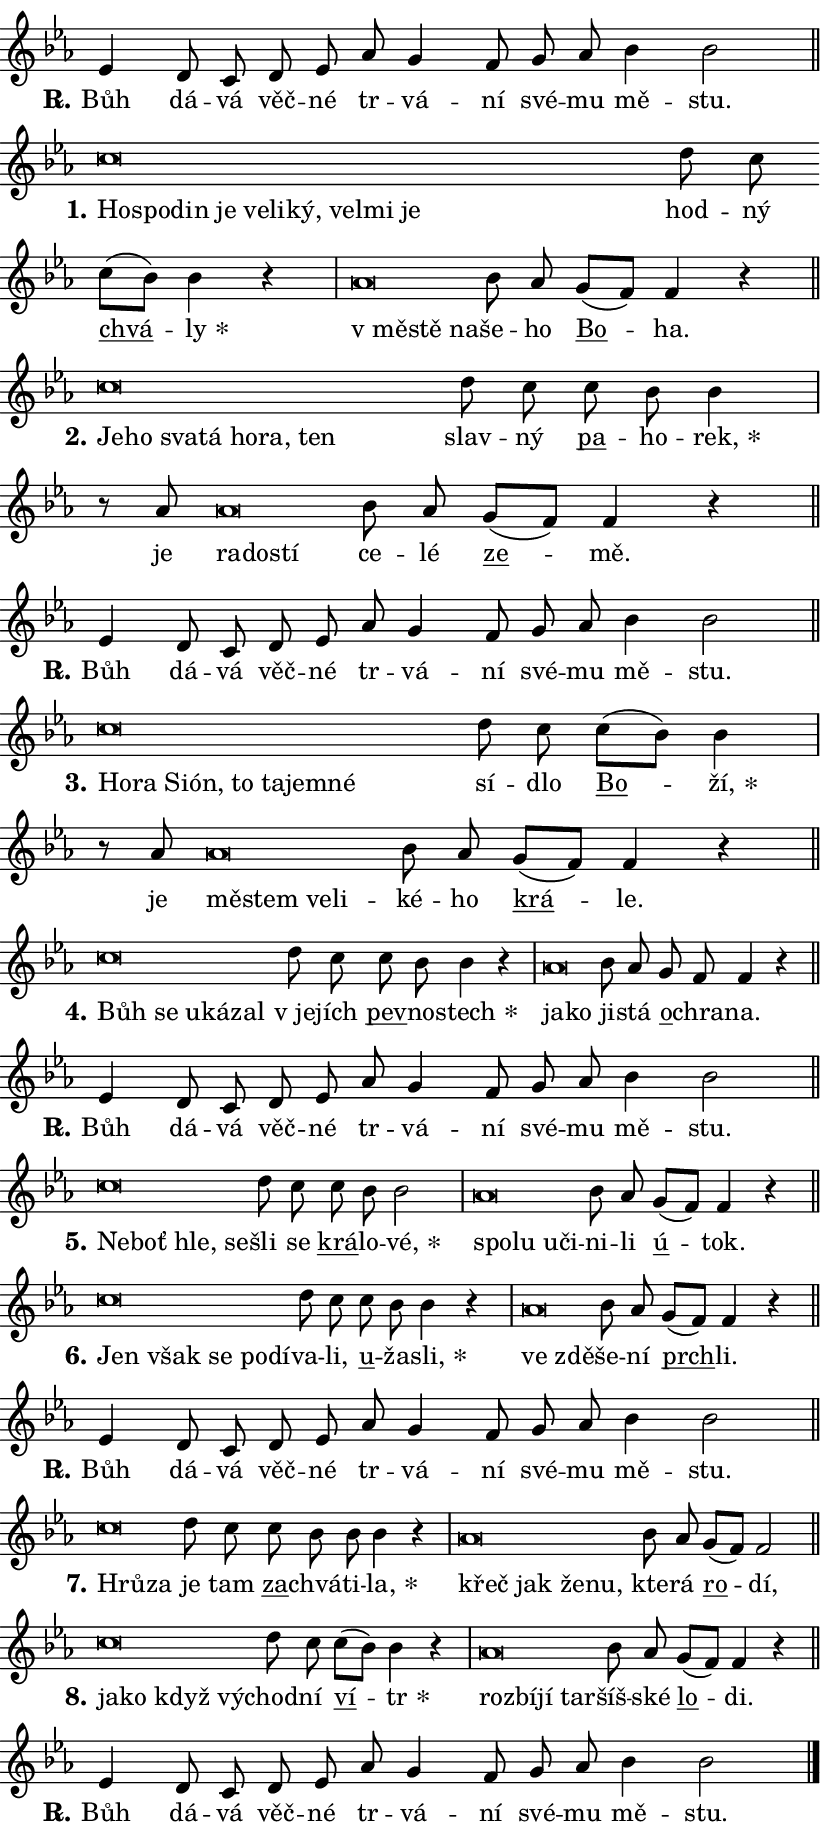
\version "2.24.0"
\header { tagline = "" }
\paper {
  indent = 0\cm
  top-margin = 0\cm
  right-margin = 0.13\cm % to fit lyric hyphens
  bottom-margin = 0\cm
  left-margin = 0\cm
  paper-width = 14\cm
  page-breaking = #ly:one-page-breaking
  system-system-spacing.basic-distance = #11
  score-system-spacing.basic-distance = #11
  ragged-last = ##f
}


%% Author: Thomas Morley
%% https://lists.gnu.org/archive/html/lilypond-user/2020-05/msg00002.html
#(define (line-position grob)
"Returns position of @var[grob} in current system:
   @code{'start}, if at first time-step
   @code{'end}, if at last time-step
   @code{'middle} otherwise
"
  (let* ((col (ly:item-get-column grob))
         (ln (ly:grob-object col 'left-neighbor))
         (rn (ly:grob-object col 'right-neighbor))
         (col-to-check-left (if (ly:grob? ln) ln col))
         (col-to-check-right (if (ly:grob? rn) rn col))
         (break-dir-left
           (and
             (ly:grob-property col-to-check-left 'non-musical #f)
             (ly:item-break-dir col-to-check-left)))
         (break-dir-right
           (and
             (ly:grob-property col-to-check-right 'non-musical #f)
             (ly:item-break-dir col-to-check-right))))
        (cond ((eqv? 1 break-dir-left) 'start)
              ((eqv? -1 break-dir-right) 'end)
              (else 'middle))))

#(define (tranparent-at-line-position vctor)
  (lambda (grob)
  "Relying on @code{line-position} select the relevant enry from @var{vctor}.
Used to determine transparency,"
    (case (line-position grob)
      ((end) (not (vector-ref vctor 0)))
      ((middle) (not (vector-ref vctor 1)))
      ((start) (not (vector-ref vctor 2))))))

noteHeadBreakVisibility =
#(define-music-function (break-visibility)(vector?)
"Makes @code{NoteHead}s transparent relying on @var{break-visibility}"
#{
  \override NoteHead.transparent =
    #(tranparent-at-line-position break-visibility)
#})

#(define delete-ledgers-for-transparent-note-heads
  (lambda (grob)
    "Reads whether a @code{NoteHead} is transparent.
If so this @code{NoteHead} is removed from @code{'note-heads} from
@var{grob}, which is supposed to be @code{LedgerLineSpanner}.
As a result ledgers are not printed for this @code{NoteHead}"
    (let* ((nhds-array (ly:grob-object grob 'note-heads))
           (nhds-list
             (if (ly:grob-array? nhds-array)
                 (ly:grob-array->list nhds-array)
                 '()))
           ;; Relies on the transparent-property being done before
           ;; Staff.LedgerLineSpanner.after-line-breaking is executed.
           ;; This is fragile ...
           (to-keep
             (remove
               (lambda (nhd)
                 (ly:grob-property nhd 'transparent #f))
               nhds-list)))
      ;; TODO find a better method to iterate over grob-arrays, similiar
      ;; to filter/remove etc for lists
      ;; For now rebuilt from scratch
      (set! (ly:grob-object grob 'note-heads)  '())
      (for-each
        (lambda (nhd)
          (ly:pointer-group-interface::add-grob grob 'note-heads nhd))
        to-keep))))

squashNotes = {
  \override NoteHead.X-extent = #'(-0.2 . 0.2)
  \override NoteHead.Y-extent = #'(-0.75 . 0)
  \override NoteHead.stencil =
    #(lambda (grob)
       (let ((pos (ly:grob-property grob 'staff-position)))
         (begin
           (if (< pos -7) (display "ERROR: Lower brevis then expected\n") (display ""))
           (if (<= pos -6) ly:text-interface::print ly:note-head::print))))
}
unSquashNotes = {
  \revert NoteHead.X-extent
  \revert NoteHead.Y-extent
  \revert NoteHead.stencil
}

hideNotes = \noteHeadBreakVisibility #begin-of-line-visible
unHideNotes = \noteHeadBreakVisibility #all-visible

% work-around for resetting accidentals
% https://lilypond.org/doc/v2.23/Documentation/notation/displaying-rhythms#unmetered-music
cadenzaMeasure = {
  \cadenzaOff
  \partial 1024 s1024
  \cadenzaOn
}

#(define-markup-command (accent layout props text) (markup?)
  "Underline accented syllable"
  (interpret-markup layout props
    #{\markup \override #'(offset . 4.3) \underline { #text }#}))

responsum = \markup \concat {
  "R" \hspace #-1.05 \path #0.1 #'((moveto 0 0.07) (lineto 0.9 0.8)) \hspace #0.05 "."
}

spaceSize = #0.6828661417322834 % exact space size for TeX Gyre Schola

\layout {
  \context {
    \Staff
    \remove "Time_signature_engraver"
    \override LedgerLineSpanner.after-line-breaking = #delete-ledgers-for-transparent-note-heads
  }
  \context {
    \Lyrics {
      \override LyricSpace.minimum-distance = \spaceSize
      \override LyricText.font-name = #"TeX Gyre Schola"
      \override LyricText.font-size = 1
      \override StanzaNumber.font-name = #"TeX Gyre Schola Bold"
      \override StanzaNumber.font-size = 1
    }
  }
  \context {
    \Score 
    \override NoteHead.text =
      #(lambda (grob) 
        (let ((pos (ly:grob-property grob 'staff-position)))
          #{\markup {
            \combine
              \halign #-0.55 \raise #(if (= pos -6) 0 0.5) \override #'(thickness . 2) \draw-line #'(3.2 . 0)
              \musicglyph "noteheads.sM1"
          }#}))
  }
}

% magnetic-lyrics.ily
%
%   written by
%     Jean Abou Samra <jean@abou-samra.fr>
%     Werner Lemberg <wl@gnu.org>
%
%   adapted by
%     Jiri Hon <jiri.hon@gmail.com>
%
% Version 2022-Apr-15

% https://www.mail-archive.com/lilypond-user@gnu.org/msg149350.html

#(define (Left_hyphen_pointer_engraver context)
   "Collect syllable-hyphen-syllable occurrences in lyrics and store
them in properties.  This engraver only looks to the left.  For
example, if the lyrics input is @code{foo -- bar}, it does the
following.

@itemize @bullet
@item
Set the @code{text} property of the @code{LyricHyphen} grob between
@q{foo} and @q{bar} to @code{foo}.

@item
Set the @code{left-hyphen} property of the @code{LyricText} grob with
text @q{foo} to the @code{LyricHyphen} grob between @q{foo} and
@q{bar}.
@end itemize

Use this auxiliary engraver in combination with the
@code{lyric-@/text::@/apply-@/magnetic-@/offset!} hook."
   (let ((hyphen #f)
         (text #f))
     (make-engraver
      (acknowledgers
       ((lyric-syllable-interface engraver grob source-engraver)
        (set! text grob)))
      (end-acknowledgers
       ((lyric-hyphen-interface engraver grob source-engraver)
        ;(when (not (grob::has-interface grob 'lyric-space-interface))
          (set! hyphen grob)));)
      ((stop-translation-timestep engraver)
       (when (and text hyphen)
         (ly:grob-set-object! text 'left-hyphen hyphen))
       (set! text #f)
       (set! hyphen #f)))))

#(define (lyric-text::apply-magnetic-offset! grob)
   "If the space between two syllables is less than the value in
property @code{LyricText@/.details@/.squash-threshold}, move the right
syllable to the left so that it gets concatenated with the left
syllable.

Use this function as a hook for
@code{LyricText@/.after-@/line-@/breaking} if the
@code{Left_@/hyphen_@/pointer_@/engraver} is active."
   (let ((hyphen (ly:grob-object grob 'left-hyphen #f)))
     (when hyphen
       (let ((left-text (ly:spanner-bound hyphen LEFT)))
         (when (grob::has-interface left-text 'lyric-syllable-interface)
           (let* ((common (ly:grob-common-refpoint grob left-text X))
                  (this-x-ext (ly:grob-extent grob common X))
                  (left-x-ext
                   (begin
                     ;; Trigger magnetism for left-text.
                     (ly:grob-property left-text 'after-line-breaking)
                     (ly:grob-extent left-text common X)))
                  ;; `delta` is the gap width between two syllables.
                  (delta (- (interval-start this-x-ext)
                            (interval-end left-x-ext)))
                  (details (ly:grob-property grob 'details))
                  (threshold (assoc-get 'squash-threshold details 0.2)))
             (when (< delta threshold)
               (let* (;; We have to manipulate the input text so that
                      ;; ligatures crossing syllable boundaries are not
                      ;; disabled.  For languages based on the Latin
                      ;; script this is essentially a beautification.
                      ;; However, for non-Western scripts it can be a
                      ;; necessity.
                      (lt (ly:grob-property left-text 'text))
                      (rt (ly:grob-property grob 'text))
                      (is-space (grob::has-interface hyphen 'lyric-space-interface))
                      (space (if is-space " " ""))
                      (extra-delta (if is-space spaceSize 0))
                      ;; Append new syllable.
                      (ltrt-space (if (and (string? lt) (string? rt))
                                (string-append lt space rt)
                                (make-concat-markup (list lt space rt))))
                      ;; Right-align `ltrt` to the right side.
                      (ltrt-space-markup (grob-interpret-markup
                               grob
                               (make-translate-markup
                                (cons (interval-length this-x-ext) 0)
                                (make-right-align-markup ltrt-space)))))
                 (begin
                   ;; Don't print `left-text`.
                   (ly:grob-set-property! left-text 'stencil #f)
                   ;; Set text and stencil (which holds all collected
                   ;; syllables so far) and shift it to the left.
                   (ly:grob-set-property! grob 'text ltrt-space)
                   (ly:grob-set-property! grob 'stencil ltrt-space-markup)
                   (ly:grob-translate-axis! grob (- (- delta extra-delta)) X))))))))))


#(define (lyric-hyphen::displace-bounds-first grob)
   ;; Make very sure this callback isn't triggered too early.
   (let ((left (ly:spanner-bound grob LEFT))
         (right (ly:spanner-bound grob RIGHT)))
     (ly:grob-property left 'after-line-breaking)
     (ly:grob-property right 'after-line-breaking)
     (ly:lyric-hyphen::print grob)))

squashThreshold = #0.4

\layout {
  \context {
    \Lyrics
    \consists #Left_hyphen_pointer_engraver
    \override LyricText.after-line-breaking =
      #lyric-text::apply-magnetic-offset!
    \override LyricHyphen.stencil = #lyric-hyphen::displace-bounds-first
    \override LyricText.details.squash-threshold = \squashThreshold
    \override LyricHyphen.minimum-distance = 0
    \override LyricHyphen.minimum-length = \squashThreshold
  }
}

squashText = \override LyricText.details.squash-threshold = 9999
unSquashText = \override LyricText.details.squash-threshold = \squashThreshold

leftText = \override LyricText.self-alignment-X = #LEFT
unLeftText = \revert LyricText.self-alignment-X

starOffset = #(lambda (grob) 
                (let ((x_offset (ly:self-alignment-interface::aligned-on-x-parent grob)))
                  (if (= x_offset 0) 0 (+ x_offset 1.2))))

star = #(define-music-function (syllable)(string?)
"Append star separator at the end of a syllable"
#{
  \once \override LyricText.X-offset = #starOffset
  \lyricmode { \markup {
    #syllable
    \override #'((font-name . "TeX Gyre Schola Bold")) \hspace #0.2 \lower #0.65 \larger "*"
  } }
#})

starAccent = #(define-music-function (syllable)(string?)
"Append star separator at the end of a syllable and make accent"
#{
  \once \override LyricText.X-offset = #starOffset
  \lyricmode { \markup {
    \accent #syllable
    \override #'((font-name . "TeX Gyre Schola Bold")) \hspace #0.2 \lower #0.65 \larger "*"
  } }
#})

breath = #(define-music-function (syllable)(string?)
"Append breathing indicator at the end of a syllable"
#{
  \lyricmode { \markup { #syllable "+" } }
#})

optionalBreath = #(define-music-function (syllable)(string?)
"Append optional breathing indicator at the end of a syllable"
#{
  \lyricmode { \markup { #syllable "(+)" } }
#})


\score {
    <<
        \new Voice = "melody" { \cadenzaOn \key es \major \relative { es'4 d8 c d es \bar "" as g4 f8 \bar "" g as bes4 bes2 \cadenzaMeasure \bar "||" \break } }
        \new Lyrics \lyricsto "melody" { \lyricmode { \set stanza = \responsum
Bůh dá -- vá věč -- né tr -- vá -- ní své -- mu mě -- stu. } }
    >>
    \layout {}
}

\score {
    <<
        \new Voice = "melody" { \cadenzaOn \key es \major \relative { \squashNotes c''\breve*1/16 \hideNotes \breve*1/16 \bar "" \breve*1/16 \bar "" \breve*1/16 \bar "" \breve*1/16 \bar "" \breve*1/16 \bar "" \breve*1/16 \bar "" \breve*1/16 \bar "" \breve*1/16 \breve*1/16 \bar "" \unHideNotes \unSquashNotes d8 c \bar "" c[( bes)] bes4 r \cadenzaMeasure \bar "|" \squashNotes as\breve*1/16 \hideNotes \breve*1/16 \breve*1/16 \bar "" \unHideNotes \unSquashNotes bes8 as \bar "" g[( f)] f4 r \cadenzaMeasure \bar "||" \break } }
        \new Lyrics \lyricsto "melody" { \lyricmode { \set stanza = "1."
\leftText Ho -- \squashText spo -- din je ve -- li -- ký, vel -- mi je \unLeftText \unSquashText hod -- ný \markup \accent chvá -- \star ly \leftText "v mě" -- \squashText stě na -- \unLeftText \unSquashText še -- ho \markup \accent Bo -- ha. } }
    >>
    \layout {}
}

\score {
    <<
        \new Voice = "melody" { \cadenzaOn \key es \major \relative { \squashNotes c''\breve*1/16 \hideNotes \breve*1/16 \bar "" \breve*1/16 \bar "" \breve*1/16 \bar "" \breve*1/16 \bar "" \breve*1/16 \breve*1/16 \bar "" \unHideNotes \unSquashNotes d8 c \bar "" c bes bes4 \cadenzaMeasure \bar "|" r8 as8 \squashNotes as\breve*1/16 \hideNotes \breve*1/16 \breve*1/16 \bar "" \unHideNotes \unSquashNotes bes8 as \bar "" g[( f)] f4 r \cadenzaMeasure \bar "||" \break } }
        \new Lyrics \lyricsto "melody" { \lyricmode { \set stanza = "2."
\leftText Je -- \squashText ho sva -- tá ho -- ra, ten \unLeftText \unSquashText slav -- ný \markup \accent pa -- ho -- \star rek, je \leftText ra -- \squashText do -- stí \unLeftText \unSquashText ce -- lé \markup \accent ze -- mě. } }
    >>
    \layout {}
}

\score {
    <<
        \new Voice = "melody" { \cadenzaOn \key es \major \relative { es'4 d8 c d es \bar "" as g4 f8 \bar "" g as bes4 bes2 \cadenzaMeasure \bar "||" \break } }
        \new Lyrics \lyricsto "melody" { \lyricmode { \set stanza = \responsum
Bůh dá -- vá věč -- né tr -- vá -- ní své -- mu mě -- stu. } }
    >>
    \layout {}
}

\score {
    <<
        \new Voice = "melody" { \cadenzaOn \key es \major \relative { \squashNotes c''\breve*1/16 \hideNotes \breve*1/16 \bar "" \breve*1/16 \bar "" \breve*1/16 \bar "" \breve*1/16 \bar "" \breve*1/16 \bar "" \breve*1/16 \breve*1/16 \bar "" \unHideNotes \unSquashNotes d8 c \bar "" c[( bes)] bes4 \cadenzaMeasure \bar "|" r8 as8 \squashNotes as\breve*1/16 \hideNotes \breve*1/16 \bar "" \breve*1/16 \breve*1/16 \bar "" \unHideNotes \unSquashNotes bes8 as \bar "" g[( f)] f4 r \cadenzaMeasure \bar "||" \break } }
        \new Lyrics \lyricsto "melody" { \lyricmode { \set stanza = "3."
\leftText Ho -- \squashText ra Si -- ón, to ta -- jem -- né \unLeftText \unSquashText sí -- dlo \markup \accent Bo -- \star ží, je \leftText mě -- \squashText stem ve -- li -- \unLeftText \unSquashText ké -- ho \markup \accent krá -- le. } }
    >>
    \layout {}
}

\score {
    <<
        \new Voice = "melody" { \cadenzaOn \key es \major \relative { \squashNotes c''\breve*1/16 \hideNotes \breve*1/16 \bar "" \breve*1/16 \bar "" \breve*1/16 \breve*1/16 \bar "" \unHideNotes \unSquashNotes d8 c \bar "" c bes bes4 r \cadenzaMeasure \bar "|" \squashNotes as\breve*1/16 \hideNotes \breve*1/16 \bar "" \unHideNotes \unSquashNotes bes8 as \bar "" g f f4 r \cadenzaMeasure \bar "||" \break } }
        \new Lyrics \lyricsto "melody" { \lyricmode { \set stanza = "4."
\leftText Bůh \squashText se u -- ká -- zal \unLeftText \unSquashText "v je" -- jích \markup \accent pev -- no -- \star stech \leftText ja -- \squashText ko \unLeftText \unSquashText ji -- stá \markup \accent o -- chra -- na. } }
    >>
    \layout {}
}

\score {
    <<
        \new Voice = "melody" { \cadenzaOn \key es \major \relative { es'4 d8 c d es \bar "" as g4 f8 \bar "" g as bes4 bes2 \cadenzaMeasure \bar "||" \break } }
        \new Lyrics \lyricsto "melody" { \lyricmode { \set stanza = \responsum
Bůh dá -- vá věč -- né tr -- vá -- ní své -- mu mě -- stu. } }
    >>
    \layout {}
}

\score {
    <<
        \new Voice = "melody" { \cadenzaOn \key es \major \relative { \squashNotes c''\breve*1/16 \hideNotes \breve*1/16 \bar "" \breve*1/16 \breve*1/16 \bar "" \unHideNotes \unSquashNotes d8 c \bar "" c bes bes2 \cadenzaMeasure \bar "|" \squashNotes as\breve*1/16 \hideNotes \breve*1/16 \bar "" \breve*1/16 \breve*1/16 \bar "" \unHideNotes \unSquashNotes bes8 as \bar "" g[( f)] f4 r \cadenzaMeasure \bar "||" \break } }
        \new Lyrics \lyricsto "melody" { \lyricmode { \set stanza = "5."
\leftText Ne -- \squashText boť hle, se -- \unLeftText \unSquashText šli se \markup \accent krá -- lo -- \star vé, \leftText spo -- \squashText lu u -- či -- \unLeftText \unSquashText ni -- li \markup \accent ú -- tok. } }
    >>
    \layout {}
}

\score {
    <<
        \new Voice = "melody" { \cadenzaOn \key es \major \relative { \squashNotes c''\breve*1/16 \hideNotes \breve*1/16 \bar "" \breve*1/16 \bar "" \breve*1/16 \breve*1/16 \bar "" \unHideNotes \unSquashNotes d8 c \bar "" c bes bes4 r \cadenzaMeasure \bar "|" \squashNotes as\breve*1/16 \hideNotes \breve*1/16 \bar "" \unHideNotes \unSquashNotes bes8 as \bar "" g[( f)] f4 r \cadenzaMeasure \bar "||" \break } }
        \new Lyrics \lyricsto "melody" { \lyricmode { \set stanza = "6."
\leftText Jen \squashText však se po -- dí -- \unLeftText \unSquashText va -- li, \markup \accent u -- ža -- \star sli, \leftText ve \squashText zdě -- \unLeftText \unSquashText še -- ní \markup \accent prch -- li. } }
    >>
    \layout {}
}

\score {
    <<
        \new Voice = "melody" { \cadenzaOn \key es \major \relative { es'4 d8 c d es \bar "" as g4 f8 \bar "" g as bes4 bes2 \cadenzaMeasure \bar "||" \break } }
        \new Lyrics \lyricsto "melody" { \lyricmode { \set stanza = \responsum
Bůh dá -- vá věč -- né tr -- vá -- ní své -- mu mě -- stu. } }
    >>
    \layout {}
}

\score {
    <<
        \new Voice = "melody" { \cadenzaOn \key es \major \relative { \squashNotes c''\breve*1/16 \hideNotes \breve*1/16 \bar "" \unHideNotes \unSquashNotes d8 c \bar "" c bes bes bes4 r \cadenzaMeasure \bar "|" \squashNotes as\breve*1/16 \hideNotes \breve*1/16 \bar "" \breve*1/16 \breve*1/16 \bar "" \unHideNotes \unSquashNotes bes8 as \bar "" g[( f)] f2 \cadenzaMeasure \bar "||" \break } }
        \new Lyrics \lyricsto "melody" { \lyricmode { \set stanza = "7."
\leftText Hrů -- \squashText za \unLeftText \unSquashText je tam \markup \accent za -- chvá -- ti -- \star la, \leftText křeč \squashText jak že -- nu, \unLeftText \unSquashText kte -- rá \markup \accent ro -- dí, } }
    >>
    \layout {}
}

\score {
    <<
        \new Voice = "melody" { \cadenzaOn \key es \major \relative { \squashNotes c''\breve*1/16 \hideNotes \breve*1/16 \bar "" \breve*1/16 \breve*1/16 \bar "" \unHideNotes \unSquashNotes d8 c \bar "" c[( bes)] bes4 r \cadenzaMeasure \bar "|" \squashNotes as\breve*1/16 \hideNotes \breve*1/16 \bar "" \breve*1/16 \breve*1/16 \bar "" \unHideNotes \unSquashNotes bes8 as \bar "" g[( f)] f4 r \cadenzaMeasure \bar "||" \break } }
        \new Lyrics \lyricsto "melody" { \lyricmode { \set stanza = "8."
\leftText ja -- \squashText ko když vý -- \unLeftText \unSquashText chod -- ní \markup \accent ví -- \star tr \leftText roz -- \squashText bí -- jí tar -- \unLeftText \unSquashText šíš -- ské \markup \accent lo -- di. } }
    >>
    \layout {}
}

\score {
    <<
        \new Voice = "melody" { \cadenzaOn \key es \major \relative { es'4 d8 c d es \bar "" as g4 f8 \bar "" g as bes4 bes2 \cadenzaMeasure \bar "||" \break } \bar "|." }
        \new Lyrics \lyricsto "melody" { \lyricmode { \set stanza = \responsum
Bůh dá -- vá věč -- né tr -- vá -- ní své -- mu mě -- stu. } }
    >>
    \layout {}
}
